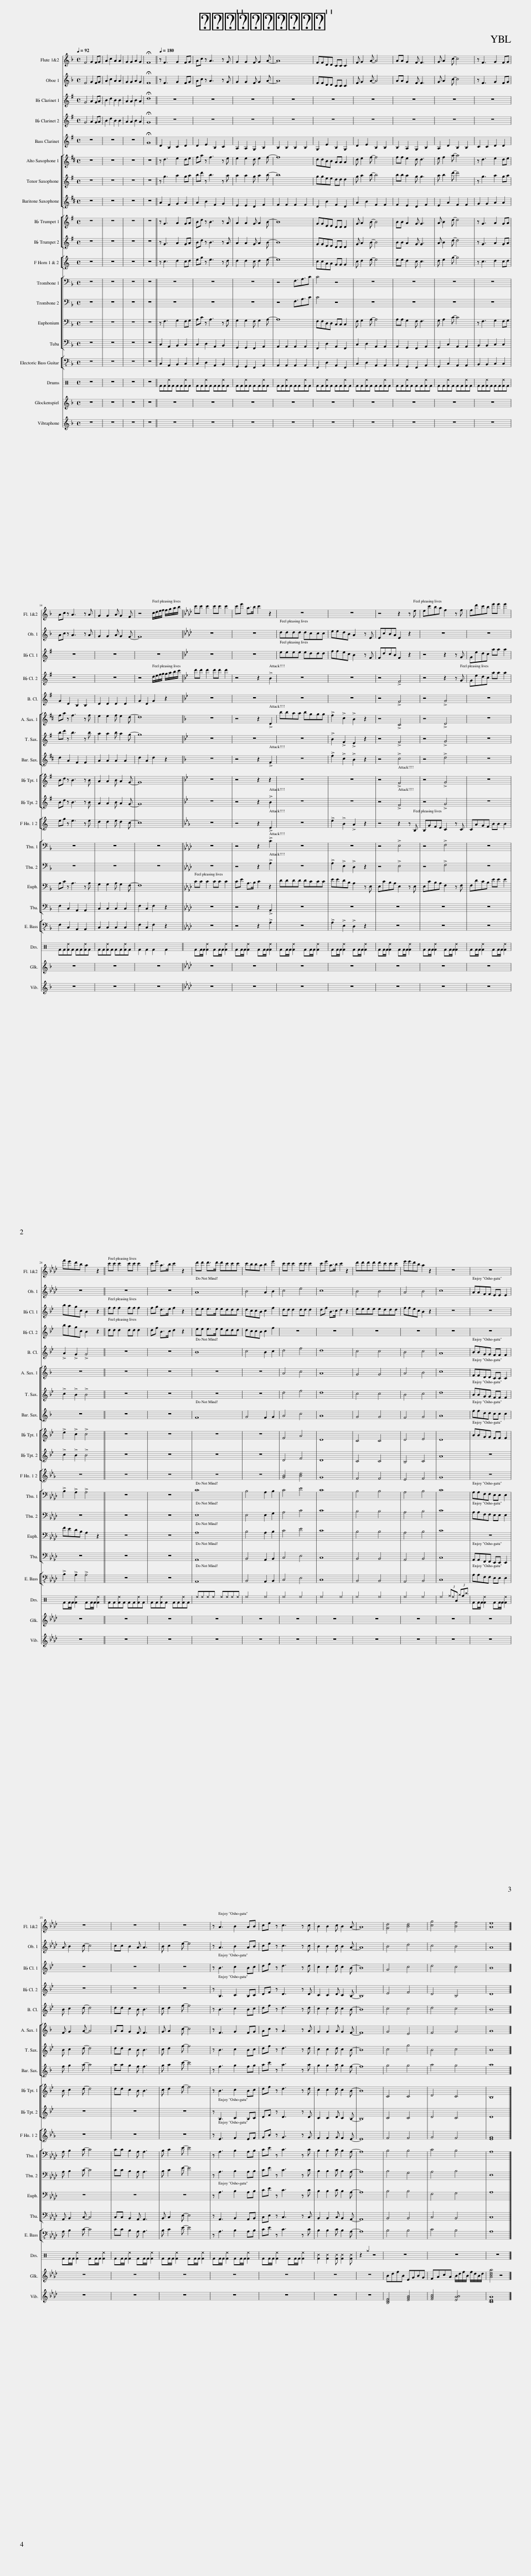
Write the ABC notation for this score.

X:1
%%score 1 2 3 4 5 [ 6 7 8 ] [ 9 10 ] 11 [ 12 13 14 15 ] 16 17 18 19
L:1/8
Q:1/4=92
M:4/4
I:linebreak $
K:F
V:1 treble
V:2 treble
V:3 treble transpose=-2
V:4 treble transpose=-2
V:5 treble transpose=-14
V:6 treble transpose=-9
V:7 treble transpose=-14
V:8 treble transpose=-21
V:9 treble transpose=-2
V:10 treble transpose=-2
V:11 treble transpose=-7
V:12 bass
V:13 bass
V:14 bass
V:15 bass
V:16 bass-8
V:17 perc
K:none
V:18 treble transpose=24
V:19 treble
V:1
 F4 G2 FG | A2 c2 A2 A2 | G2 G2 A2 G2 | !fermata!F8 ||[Q:1/4=180] z F3 G2 FG | %5
 Ac z A3 z G | G2 G2 F G2 A- | A8 | FFDD CC C2 | F G2 A- A4 | %10
 AA G2 F F3 | G A2 c- c4 | z F3 G2 FG |$ Ac z A3 z A | G2 G2 A G2 F | %15
 z4 c/d/e/f/ f/g/a/b/ ||[K:Ab] c'c' c'2 c'c' c'2 | c'e' a>b c'2 z2 | z8 | z8 | %20
 z4 z2 z e | ec'ba f2 z f | fd'c'b e'e' e'2 |$ f'e'd'b a2 z2 || c'c' c'2 c'c' c'2 | %25
 c'e' a>b c'2 z2 | d'd' d'>d' d'c'c'c' | c'bba b2 e'2 | c'c' c'2 c'c' c'2 | c'e' a>b c'2 z2 | %30
 d'd'd'd' d'c'c'c' | e'e'd'b a2 z2 | z8 | z8 |$ z8 | %35
 z8 | z8 | z A3 B2 AB | ce z c3 z c | B2 B2 c B2 A- | %40
 A8 | [Gd]4 [Bd]4 | [cg]4 [Bf]4 | [Ae]8 |] %44
V:2
 F4 G2 FG | A2 c2 A2 A2 | G2 G2 A2 G2 | !fermata!F8 || z F3 G2 FG | %5
 Ac z A3 z G | G2 G2 F G2 A- | A8 | FFDD CC C2 | F G2 A- A4 | %10
 AA G2 F F3 | G A2 c- c4 | z F3 G2 FG |$ Ac z A3 z A | G2 G2 A G2 F- | %15
 F8 ||[K:Ab] z8 | z8 | dddd dccc | eedB A2 z E | %20
 EcBA E2 z2 | z8 | z8 |$ z8 || z8 | %25
 z8 | A8 | B4 A2 B2 | c4 e4 | c8 | %30
 B4 B4 | A4 B4 | c8 | AAFF EE E2 |$ A B2 c- c4 | %35
 cc B2 A A3 | B c2 e- e4 | z A3 B2 AB | ce z c3 z c | B2 B2 c B2 A- | %40
 A8 | B4 d4 | c4 B4 | A8 |] %44
V:3
[K:G] G4 A2 GA | B2 d2 B2 B2 | A2 A2 B2 A2 | !fermata!d8 || z8 | %5
 z8 | z8 | z8 | z8 | z8 | %10
 z8 | z8 | z8 |$ z8 | z8 | %15
 z8 ||[K:Bb] z8 | z8 | eeee eddd | ffec B2 z F | %20
 FdcB F2 z2 | z4 z2 z G | Gedc aa a2 |$ bagc B2 z2 || ff f2 ff f2 | %25
 fg d>e f2 z2 | ee e>e eddd | dccB c2 f2 | dd d2 dd d2 | df B>c d2 z2 | %30
 eeee eddd | ffec B2 z2 | z8 | z8 |$ z8 | %35
 z8 | z8 | z B3 c2 Bc | df z d3 z d | c2 c2 d c2 B- | %40
 B8 | G4 c4 | d4 c4 | B8 |] %44
V:4
[K:G] G4 A2 GA | B2 d2 B2 B2 | A2 A2 B2 A2 | !fermata!G8 || z8 | %5
 z8 | z8 | z8 | z8 | z8 | %10
 z8 | z8 | z8 |$ z8 | z8 | %15
 z4 d/e/f/g/ g/a/b/c'/ ||[K:Bb] d'd' d'2 d'd' d'2 | z4 z2 !>!B2 | z8 | z8 | %20
 z4 !>!F4 | z4 z2 z G | Gedc aa a2 |$ bagc B2 z2 || dd d2 dd d2 | %25
 df B>c d2 z2 | ee e>e eddd | dccB c2 f2 | z8 | z8 | %30
 z8 | z8 | z8 | z8 |$ z8 | %35
 z8 | z8 | z B,3 C2 B,C | DF z D3 z D | C2 C2 D C2 B,- | %40
 B,8 | E4 F4 | D4 B,4 | D8 |] %44
V:5
[K:G] z8 | z8 | z8 | !fermata!G8 || D2 B,2 C2 D2 | %5
 D2 E2 B,2 C2 | A,2 A,2 G,2 B,2 | B,2 B,2 B,2 B,2 | G,2 E2 B,2 G,2 | D2 E2 B,2 B,2 | %10
 B,2 A,2 G,2 B,2 | A,2 D2 B,2 B,2 | C2 C2 D2 D2 |$ G2 D2 B,2 B,2 | D2 D2 D2 D2 | %15
 G2 D2 G2 z2 ||[K:Bb] z8 | z8 | z8 | z8 | %20
 z4 !>!F4 | z4 !>!G4 | z8 |$ !>!A2 !>!G2 !>!G4 || z8 | %25
 z8 | B8 | c4 B2 c2 | d4 f4 | d8 | %30
 c4 c4 | B4 c4 | A8 | BBGG FF F2 |$ B c2 d- d4 | %35
 dd c2 B B3 | c d2 f- f4 | z B3 c2 Bc | df z d3 z d | c2 c2 d c2 B- | %40
 B8 | c4 c4 | d4 c4 | B8 |] %44
V:6
[K:D] z8 | z8 | z8 | z8 || z d3 e2 de | %5
 fa z f3 z e | e2 e2 d e2 f- | f8 | ddBB AA A2 | d e2 f- f4 | %10
 ff e2 d d3 | e f2 a- a4 | z d3 e2 de |$ fa z f3 z f | e2 e2 f e2 d- | %15
 d8 ||[K:F] z8 | z4 z2 !>!D2 | bbaa bggg | !>!f2 !>!c2 !>!B2 z2 | %20
 z4 !>!C4 | z4 !>!D4 | z8 |$ z8 || z8 | %25
 z8 | z8 | z8 | A4 c4 | A8 | %30
 G4 G4 | A4 B4 | c8 | FFDD CC C2 |$ F G2 A- A4 | %35
 AA G2 F F3 | G A2 c- c4 | z F3 G2 FG | Ac z A3 z A | G2 G2 A G2 F- | %40
 F8 | G4 E4 | F4 G4 | A8 |] %44
V:7
[K:G] z8 | z8 | z8 | z8 || z g3 a2 ga | %5
 bd' z b3 z a | a2 a2 g a2 b- | b8 | ggee dd d2 | g a2 b- b4 | %10
 bb a2 g g3 | a b2 d'- d'4 | z g3 a2 ga |$ bd' z b3 z b | a2 a2 b a2 g- | %15
 g8 ||[K:Bb] z8 | z8 | z8 | !>!B2 !>!F2 !>!E2 z2 | %20
 z4 !>!F4 | z4 !>!G4 | z8 |$ !>!c2 !>!B2 !>!B4 || z8 | %25
 z8 | z8 | z8 | d4 f4 | d8 | %30
 c4 c4 | B4 c4 | d8 | BBGG FF F2 |$ B c2 d- d4 | %35
 dd c2 B B3 | c d2 f- f4 | z B3 c2 Bc | df z d3 z d | c2 c2 d c2 B- | %40
 B8 | c4 g4 | B4 c4 | B8 |] %44
V:8
[K:D] z8 | z8 | z8 | z8 || A2 F2 G2 A2 | %5
 A2 B2 F2 G2 | E2 E2 D2 F2 | F2 F2 F2 F2 | D2 B2 F2 D2 | A2 B2 F2 F2 | %10
 F2 E2 D2 F2 | E2 A2 F2 F2 | G2 G2 A2 A2 |$ d2 A2 F2 F2 | A2 A2 A2 A2 | %15
 d2 A2 d2 z2 ||[K:F] z8 | z4 z2 !>!F2 | z8 | !>!f2 !>!c2 !>!B2 z2 | %20
 z4 !>!c4 | z4 !>!d4 | z8 |$ z8 || z8 | %25
 z8 | F8 | G4 F2 G2 | A4 c4 | A8 | %30
 G4 G4 | F4 G4 | A8 | ffdd cc c2 |$ f g2 a- a4 | %35
 aa g2 f f3 | g a2 c'- c'4 | z f3 g2 fg | ac' z a3 z a | g2 g2 a g2 f- | %40
 f8 | g4 g4 | a4 g4 | a8 |] %44
V:9
[K:G] z8 | z8 | z8 | z8 || z G3 A2 GA | %5
 Bd z B3 z A | A2 A2 G A2 B- | B8 | GGEE DD D2 | G A2 B- B4 | %10
 BB A2 G G3 | A B2 d- d4 | z G3 A2 GA |$ Bd z B3 z B | A2 A2 B A2 G- | %15
 G8 ||[K:Bb] z8 | z4 z2 z2 | z8 | z8 | %20
 z4 !>!F4 | z4 !>!G4 | z8 |$ !>!e2 !>!c2 !>!c4 || z8 | %25
 z8 | z8 | z8 | F4 A4 | D8 | %30
 C4 C4 | D4 E4 | D8 | BBGG FF F2 |$ B c2 d- d4 | %35
 dd c2 B B3 | c d2 f- f4 | z B3 c2 Bc | df z d3 z d | c2 c2 d c2 B- | %40
 B8 | C4 C4 | D4 C4 | B,8 |] %44
V:10
[K:G] z8 | z8 | z8 | z8 || z G3 A2 GA | %5
 Bd z B3 z A | A2 A2 G A2 B- | B8 | GGEE DD D2 | G A2 B- B4 | %10
 BB A2 G G3 | A B2 d- d4 | z G3 A2 GA |$ Bd z B3 z B | A2 A2 B A2 G- | %15
 G8 ||[K:Bb] z8 | z4 z2 !>!B2 | z8 | z8 | %20
 z4 !>!F4 | z4 !>!G4 | z8 |$ !>!c2 !>!B2 !>!B4 || z8 | %25
 z8 | z8 | z8 | D4 F4 | D8 | %30
 C4 C4 | B,4 C4 | A8 | z8 |$ z8 | %35
 z8 | z8 | z B,3 C2 B,C | DF z D3 z D | C2 C2 D C2 B,- | %40
 B,8 | C4 C4 | D4 C4 | D8 |] %44
V:11
[K:C] z8 | z8 | z8 | z8 || z c3 d2 cd | %5
 eg z e3 z d | d2 d2 c d2 e- | e8 | ccAA GG G2 | c d2 e- e4 | %10
 ee d2 c c3 | d e2 g- g4 | z c3 d2 cd |$ eg z e3 z e | d2 d2 e d2 c- | %15
 c8 ||[K:Eb] z8 | z4 z2 !>!E2 | z8 | !>!e2 !>!B2 !>!A2 z2 | %20
 z4 z2 z B, | B,GFE C2 z C | CAGF BB B2 |$ z8 || z8 | %25
 z8 | z8 | z8 | [GB]4 [Bd]4 | G8 | %30
 F4 F4 | E4 F4 | G8 | z8 |$ z8 | %35
 z8 | z8 | z E3 F2 EF | GB z G3 z G | F2 F2 G F2 E- | %40
 E8 | F4 F4 | G4 F4 | [EG]8 |] %44
V:12
 z8 | z8 | z8 | z8 || z8 | %5
 z8 | z8 | z4 F,3/2A,3/2C | C4 z4 | z8 | %10
 z8 | z8 | z8 |$ z8 | z8 | %15
 z8 ||[K:Ab] z8 | z4 z2 !>!C2 | z8 | z8 | %20
 z4 !>!E,4 | z4 !>!F,4 | z8 |$ !>!B,2 !>!A,2 !>!A,4 || z8 | %25
 z8 | C8 | B,4 A,2 B,2 | C4 E4 | C8 | %30
 B,4 B,4 | A,4 B,4 | C8 | A,A,F,F, E,E, E,2 |$ A, B,2 C- C4 | %35
 CC B,2 A, A,3 | B, C2 E- E4 | z A,3 B,2 A,B, | CE z C3 z C | B,2 B,2 C B,2 A,- | %40
 A,8 | B,4 B,4 | C4 B,4 | A,8 |] %44
V:13
 z8 | z8 | z8 | z8 || z8 | %5
 z8 | z8 | z4 F,3/2A,3/2C | C4 z4 | z8 | %10
 z8 | z8 | z8 |$ z8 | z8 | %15
 z8 ||[K:Ab] z8 | z4 z2 !>!A,2 | z8 | !>!A,2 !>!E,2 !>!D,2 z2 | %20
 z4 !>!E,4 | z4 !>!F,4 | z8 |$ z8 || z8 | %25
 z8 | E,8 | E,4 E,2 G,2 | A,4 C4 | C8 | %30
 B,4 B,4 | A,4 B,4 | C8 | A,A,F,F, E,E, E,2 |$ A, B,2 C- C4 | %35
 CC B,2 A, A,3 | B, C2 E- E4 | z A,3 B,2 A,B, | CE z C3 z C | B,2 B,2 C B,2 A,- | %40
 A,8 | B,4 G,4 | A,4 B,4 | E,8 |] %44
V:14
 z8 | z8 | z8 | z8 || z F,3 G,2 F,G, | %5
 A,C z A,3 z G, | G,2 G,2 F, G,2 A,- | A,8 | F,F,D,D, C,C, C,2 | F, G,2 A,- A,4 | %10
 A,A, G,2 F, F,3 | G, A,2 C- C4 | z F,3 G,2 F,G, |$ A,C z A,3 z A, | G,2 G,2 A, G,2 F,- | %15
 F,8 ||[K:Ab] CC C2 CC C2 | CE A,>B, C2 z2 | DDDD DCCC | EEDB, A,2 z E, | %20
 E,CB,A, E,2 z E, | E,CB,A, F,2 z F, | F,DCB, EE E2 |$ FEDB, A,2 z2 || z8 | %25
 z8 | A,8 | B,4 A,2 B,2 | C4 E4 | C8 | %30
 B,4 B,4 | A,4 B,4 | C8 | z8 |$ z8 | %35
 z8 | z8 | z A,3 B,2 A,B, | CE z C3 z C | B,2 B,2 C B,2 A,- | %40
 A,8 | B,4 B,4 | F,4 G,4 | A,8 |] %44
V:15
 z8 | z8 | z8 | z8 || C,2 A,,2 B,,2 C,2 | %5
 C,2 D,2 A,,2 B,,2 | G,,2 G,,2 F,,2 A,,2 | A,,2 A,,2 A,,2 A,,2 | F,,2 D,2 A,,2 F,,2 | C,2 D,2 A,,2 A,,2 | %10
 A,,2 G,,2 F,,2 A,,2 | G,,2 C,2 A,,2 A,,2 | B,,2 B,,2 C,2 C,2 |$ F,2 C,2 A,,2 A,,2 | C,2 C,2 C,2 C,2 | %15
 F,2 C,2 F,2 z2 ||[K:Ab] z8 | z4 z2 !>!A,,2 | z8 | z8 | %20
 z8 | z8 | z8 |$ z8 || z8 | %25
 z8 | A,,8 | B,,4 A,,2 B,,2 | C,4 E,4 | C,8 | %30
 B,,4 B,,4 | A,,4 B,,4 | C,8 | A,,A,,F,,F,, E,,E,, E,,2 |$ A,, B,,2 C,- C,4 | %35
 C,C, B,,2 A,, A,,3 | B,, C,2 E,- E,4 | z A,,3 B,,2 A,,B,, | C,E, z C,3 z C, | B,,2 B,,2 C, B,,2 A,,- | %40
 A,,8 | B,,4 B,,4 | C,4 B,,4 | C,8 |] %44
V:16
 z8 | z8 | z8 | z8 || C,2 A,,2 B,,2 C,2 | %5
 C,2 D,2 A,,2 B,,2 | G,,2 G,,2 F,,2 A,,2 | A,,2 A,,2 A,,2 A,,2 | F,,2 D,2 A,,2 F,,2 | C,2 D,2 A,,2 A,,2 | %10
 A,,2 G,,2 F,,2 A,,2 | G,,2 C,2 A,,2 A,,2 | B,,2 B,,2 C,2 C,2 |$ F,2 C,2 A,,2 A,,2 | C,2 C,2 C,2 C,2 | %15
 F,2 C,2 F,2 z2 ||[K:Ab] z8 | z4 z2 !>!A,2 | z8 | !>!A,2 !>!E,2 !>!D,2 z2 | %20
 z8 | z8 | z8 |$ !>!B,2 !>!A,2 !>!A,4 || z8 | %25
 z8 | A,,8 | B,,4 A,,2 B,,2 | C,4 E,4 | C,8 | %30
 B,,4 B,,4 | A,,4 B,,4 | C,8 | A,A,F,F, E,E, E,2 |$ A, B,2 C- C4 | %35
 CC B,2 A, A,3 | B, C2 E- E4 | z A,3 B,2 A,B, | CE z C3 z C | B,2 B,2 C B,2 A,- | %40
 A,8 | B,4 B,4 | C4 B,4 | A,8 |] %44
V:17
[K:Eb] z8 | z8 | z8 | z8 || FF[F^=e]F FF[F^e]F | %5
 FF[F^=e]F FF[F^e]F | FF[F^=e]F FF[F^e]F | FF[F^=e]F FF[F^e]F | FF[F^=e]F FF[F^e]F | FF[F^=e]F FF[F^e]F | %10
 FF[F^=e]F FF[F^e]F | FF[F^=e]F FF[F^e]F | FF[F^=e]F FF[F^e]F |$ FF[F^=e]F FF[F^e]F | FF[F^=e]F FF[F^e]F | %15
 F2 F2 F2 F2 || FF/F/ [F^=e]2 FF/F/ [F^e]2 | FF/F/ [F^=e]2 FF/F/ [F^e]2 | FF/F/ [F^=e]2 FF/F/ [F^e]2 | FF/F/ [F^=e]2 FF/F/ [F^e]2 | %20
 FF/F/ [F^=e]2 FF/F/ [F^e]2 | FF/F/ [F^=e]2 FF/F/ [F^e]2 | FF/F/ [F^=e]2 FF/F/ [F^e]2 |$ FF/F/ [F^=e]2 FF/F/ [F^e]2 || FF[F^=e]F FF[F^e]F | %25
 FF[F^=e]F FF[F^e]F | ^=e^e^e^e ^e^e^e^e | ^=e4 ^e4 | ^=e4 ^e4 | ^=e4 ^e4 | %30
 ^=e4 ^e4 | ^=e4 ^e4 | ^=e4 (3^f^e=A (3^gf^=b | FF/F/ [F^=e]2 FF/F/ [F^e]2 |$ FF/F/ [F^=e]2 FF/F/ [F^e]2 | %35
 FF/F/ [F^=e]2 FF/F/ [F^e]2 | FF/F/ [F^=e]2 FF/F/ [F^e]2 | FF/F/ [F^=e]2 FF/F/ [F^e]2 | FF/F/ [F^=e]2 FF/F/ [F^e]2 | [F^c]2 [F^c]2 [F^c] [F^c]2 [F^c] | %40
 z2 ^g2 z4 | z8 | z8 | z8 |] %44
V:18
 z8 | z8 | z8 | z8 || z8 | %5
 z8 | z8 | z8 | z8 | z8 | %10
 z8 | z8 | z8 |$ z8 | z8 | %15
 z8 ||[K:Ab] z8 | z8 | z8 | z8 | %20
 z8 | z8 | z8 |$ z8 || z8 | %25
 z8 | z8 | z8 | z8 | z8 | %30
 z8 | z8 | z8 | z8 |$ z8 | %35
 z8 | z8 | z8 | z8 | z8 | %40
 z8 | BdfB EGBG | FAcA B/d/f/B/ f/d/B/d/ | [Acea]4 z4 |] %44
V:19
 z8 | z8 | z8 | z8 || z8 | %5
 z8 | z8 | z8 | z8 | z8 | %10
 z8 | z8 | z8 |$ z8 | z8 | %15
 z8 ||[K:Ab] z8 | z8 | z8 | z8 | %20
 z8 | z8 | z8 |$ z8 || z8 | %25
 z8 | z8 | z8 | z8 | z8 | %30
 z8 | z8 | z8 | z8 |$ z8 | %35
 z8 | z8 | z8 | z8 | z8 | %40
 z8 | [B,DF]4 [EGB]4 | [FAc]4 [EAB]4 | [CEA]8 |] %44
